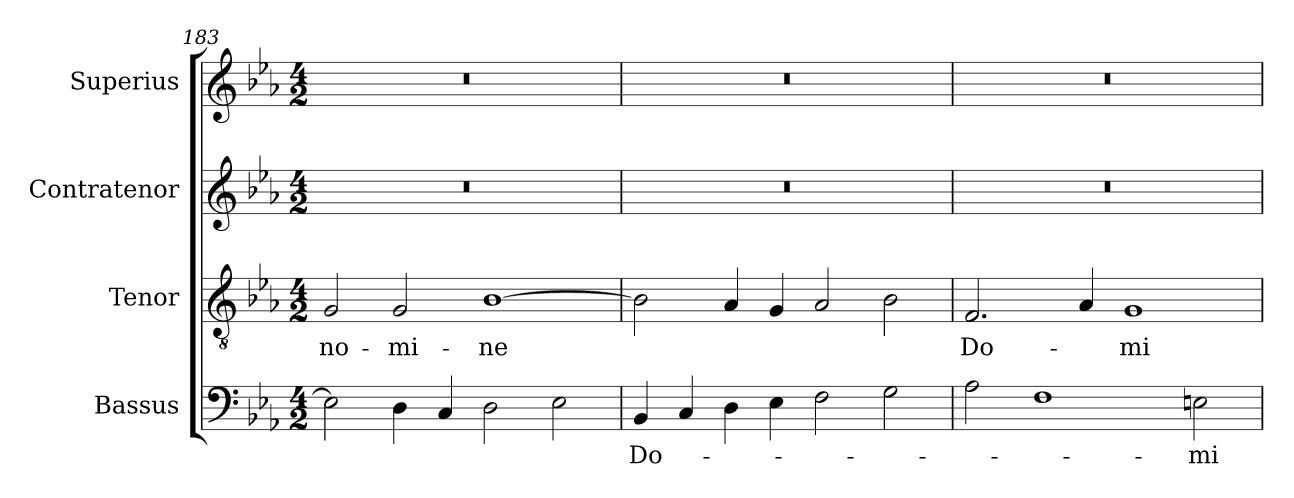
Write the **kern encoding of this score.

**kern	**text	**kern	**text	**kern	**kern
*part4	*part4	*part3	*part3	*part2	*part1
*staff4	*staff4	*staff3	*staff3	*staff2	*staff1
*I"Bassus	*	*I"Tenor	*	*I"Contratenor	*I"Superius
*I'B.	*	*I'T.	*	*	*
*clefF4	*	*clefGv2	*	*clefG2	*clefG2
*	*	*ITrd7c12	*	*ITrd7c12	*
*k[b-e-a-]	*	*k[b-e-a-]	*	*k[b-e-a-]	*k[b-e-a-]
*E-:	*	*E-:	*	*E-:	*E-:
*M4/2	*	*M4/2	*	*M4/2	*M4/2
=183	=183	=183	=183	=183	=183
!	!	!	!LO:LY:b:color=#000000	!LO:N:vis=1	!LO:N:vis=1
2E-i\]	.	2GGi/	no-	0r	0r
!	!	!	!LO:LY:b:color=#000000	!	!
4Di\	.	2GGi/	-mi-	.	.
4Ci/	.	.	.	.	.
!	!	!	!LO:LY:b:color=#000000	!	!
2Di\	.	[>1BB-i	-ne	.	.
2E-i\	.	.	.	.	.
=184	=184	=184	=184	=184	=184
!	!LO:LY:b:color=#000000	!	!	!LO:N:vis=1	!LO:N:vis=1
4BB-i/	Do-	2BB-i\]	.	0r	0r
4Ci/	.	.	.	.	.
4Di\	.	4AA-i/	.	.	.
4E-i\	.	4GGi/	.	.	.
2Fi\	.	2AA-i/	.	.	.
2Gi\	.	2BB-i\	.	.	.
=185	=185	=185	=185	=185	=185
!	!	!	!LO:LY:b:color=#000000	!LO:N:vis=1	!LO:N:vis=1
2A-i\	.	2.FFi/	Do-	0r	0r
1Fi	.	.	.	.	.
.	.	4AA-i/	.	.	.
!	!	!	!LO:LY:b:color=#000000	!	!
.	.	1GGi	-mi-	.	.
!	!LO:LY:b:color=#000000	!	!	!	!
2Ei\	-mi-	.	.	.	.
=	=	=	=	=	=
*-	*-	*-	*-	*-	*-
